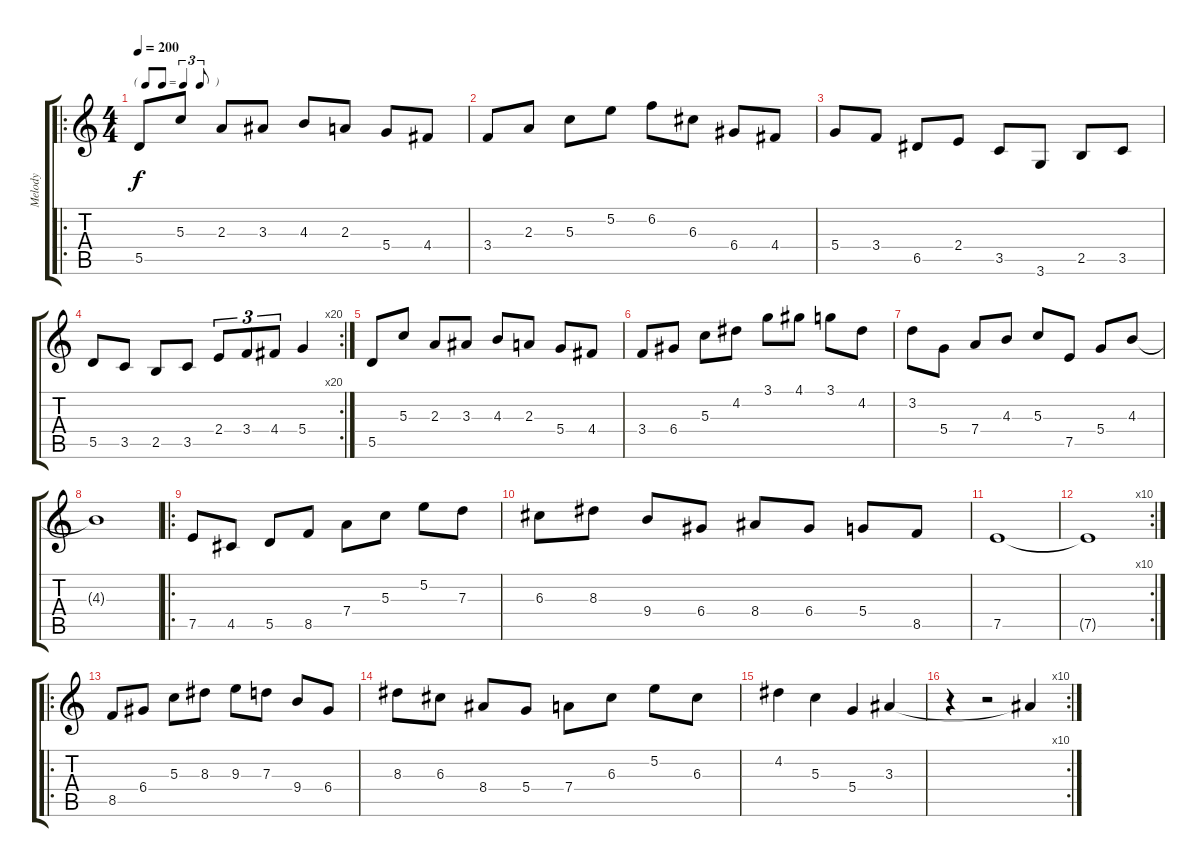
\track ("Melody" "Melody") {instrument acousticguitarnylon}
\staff {score tabs}
\tuning (E4 B3 G3 D3 A2 E2) {hide}
\ro
\ts (4 4)
\tf triplet8th
\tempo 200
\clef g2
\ks c
5.5.8{dy f} 5.3.8 2.3.8 3.3.8 4.3.8 2.3.8 5.4.8 4.4.8 |
3.4.8 2.3.8 5.3.8 5.2.8 6.2.8 6.3.8 6.4.8 4.4.8 |
5.4.8 3.4.8 6.5.8 2.4.8 3.5.8 3.6.8 2.5.8 3.5.8 |
\rc 20
5.5.8 3.5.8 2.5.8 3.5.8 2.4.8{tu (3 2)} 3.4.8{tu (3 2)} 4.4.8{tu (3 2)} 5.4.4 |
5.5.8 5.3.8 2.3.8 3.3.8 4.3.8 2.3.8 5.4.8 4.4.8 |
3.4.8 6.4.8 5.3.8 4.2.8 3.1.8 4.1.8 3.1.8 4.2.8 |
3.2.8 5.4.8 7.4.8 4.3.8 5.3.8 7.5.8 5.4.8 4.3.8 |
4.3{t}.1 |
\ro
7.5.8 4.5.8 5.5.8 8.5.8 7.4.8 5.3.8 5.2.8 7.3.8 |
6.3.8 8.3.8 9.4.8 6.4.8 8.4.8 6.4.8 5.4.8 8.5.8 |
7.5.1 |
\rc 10
7.5{t}.1 |
\ro
8.5.8 6.4.8 5.3.8 8.3.8 9.3.8 7.3.8 9.4.8 6.4.8 |
8.3.8 6.3.8 8.4.8 5.4.8 7.4.8 6.3.8 5.2.8 6.3.8 |
4.2.4 5.3.4 5.4.4 3.3.4 |
\rc 10
r.4 r.2 3.3{t}.4
